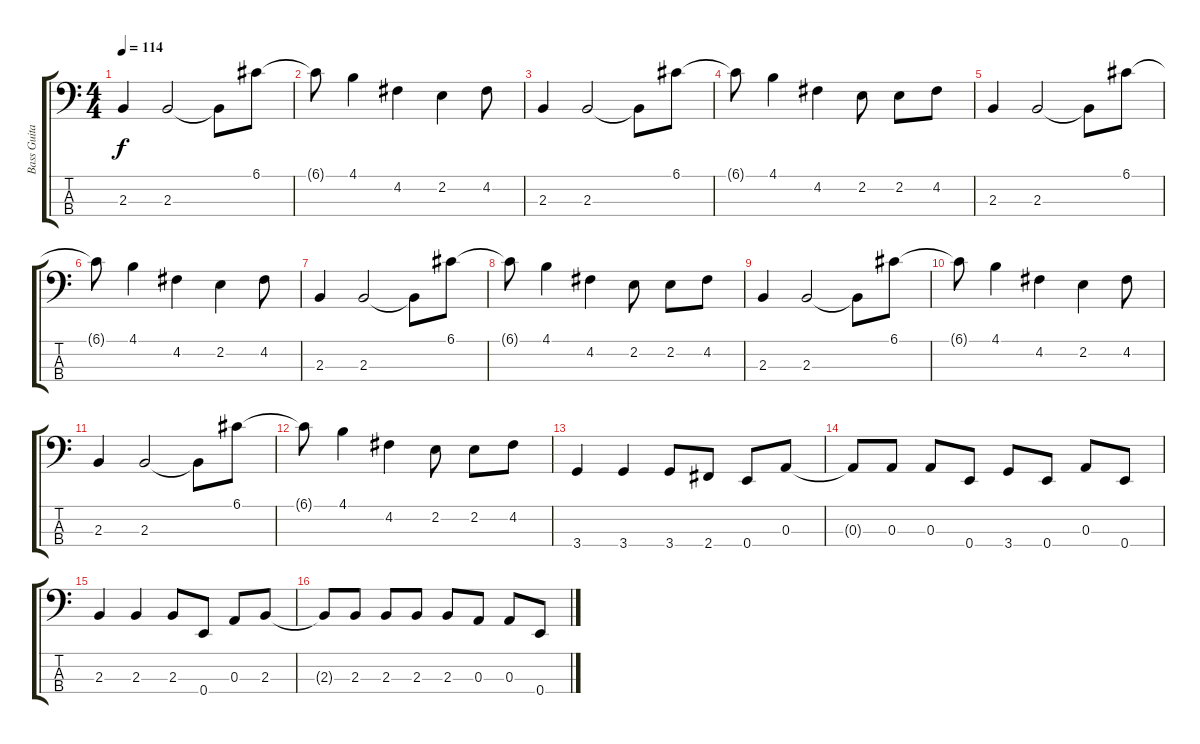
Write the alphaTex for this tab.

\track ("Bass Guitar         " "Bass Guita") {instrument electricbassfinger}
\staff {score tabs}
\tuning (G2 D2 A1 E1) {hide}
\ts (4 4)
\tempo 114
\clef f4
\ks c
2.3.4{dy f} 2.3.2 2.3{t}.8 6.1.8 |
6.1{t}.8 4.1.4 4.2.4 2.2.4 4.2.8 |
2.3.4 2.3.2 2.3{t}.8 6.1.8 |
6.1{t}.8 4.1.4 4.2.4 2.2.8 2.2.8 4.2.8 |
2.3.4 2.3.2 2.3{t}.8 6.1.8 |
6.1{t}.8 4.1.4 4.2.4 2.2.4 4.2.8 |
2.3.4 2.3.2 2.3{t}.8 6.1.8 |
6.1{t}.8 4.1.4 4.2.4 2.2.8 2.2.8 4.2.8 |
2.3.4 2.3.2 2.3{t}.8 6.1.8 |
6.1{t}.8 4.1.4 4.2.4 2.2.4 4.2.8 |
2.3.4 2.3.2 2.3{t}.8 6.1.8 |
6.1{t}.8 4.1.4 4.2.4 2.2.8 2.2.8 4.2.8 |
3.4.4 3.4.4 3.4.8 2.4.8 0.4.8 0.3.8 |
0.3{t}.8 0.3.8 0.3.8 0.4.8 3.4.8 0.4.8 0.3.8 0.4.8 |
2.3.4 2.3.4 2.3.8 0.4.8 0.3.8 2.3.8 |
2.3{t}.8 2.3.8 2.3.8 2.3.8 2.3.8 0.3.8 0.3.8 0.4.8
